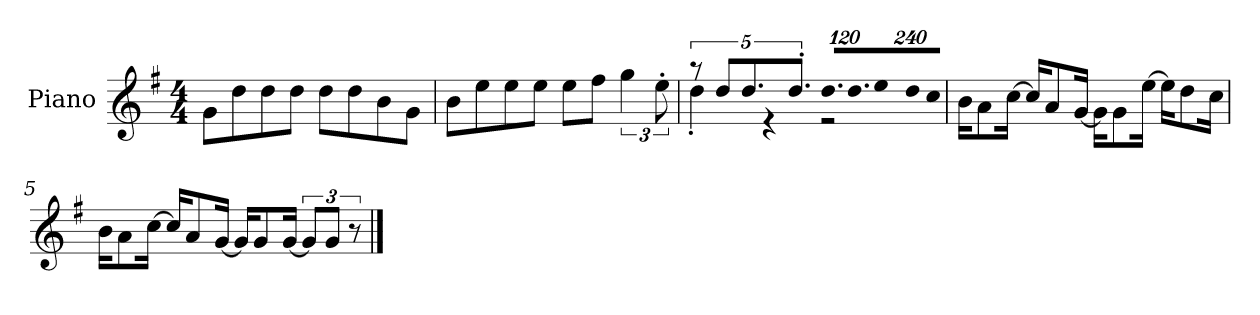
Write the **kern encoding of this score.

**kern
*part1
*staff1
*I"Piano
*I'P-no
*clefG2
*k[f#]
*M4/4
*MM90
=1
8g\L
8dd\
8dd\
8dd\J
8dd\L
8dd\
8b\
8g\J
=2
8b\L
8ee\
8ee\
8ee\J
8ee\L
8ff#\J
6gg\
12ee'\
=3
*^
10r	4dd'\
10dd/L	.
10.dd/	.
.	4r
10.dd'/J	.
*Xbrackettup	*
!LO:N:vis=16.	!
960%103dd/LL	2r
!LO:N:vis=16.	!
960%103dd/J	.
!LO:N:vis=8	!
960%137ee/	.
!LO:N:vis=16	!
1920%137dd/L	.
!LO:N:vis=16	!
1920%137cc/JJ	.
*v	*v
=4
16b\KL
8a\
[16cc\Jk
16cc/KL]
8a/
[16g/Jk
16g\KL]
8g\
[16ee\Jk
16ee\KL]
8dd\
16cc\Jk
!!LO:LB:g=z
=5
16b\KL
8a\
[16cc\Jk
16cc/KL]
8a/
[16g/Jk
16g/KL]
8g/
[16g/Jk
*brackettup
12g/L]
12g/J
12r
==
*-
